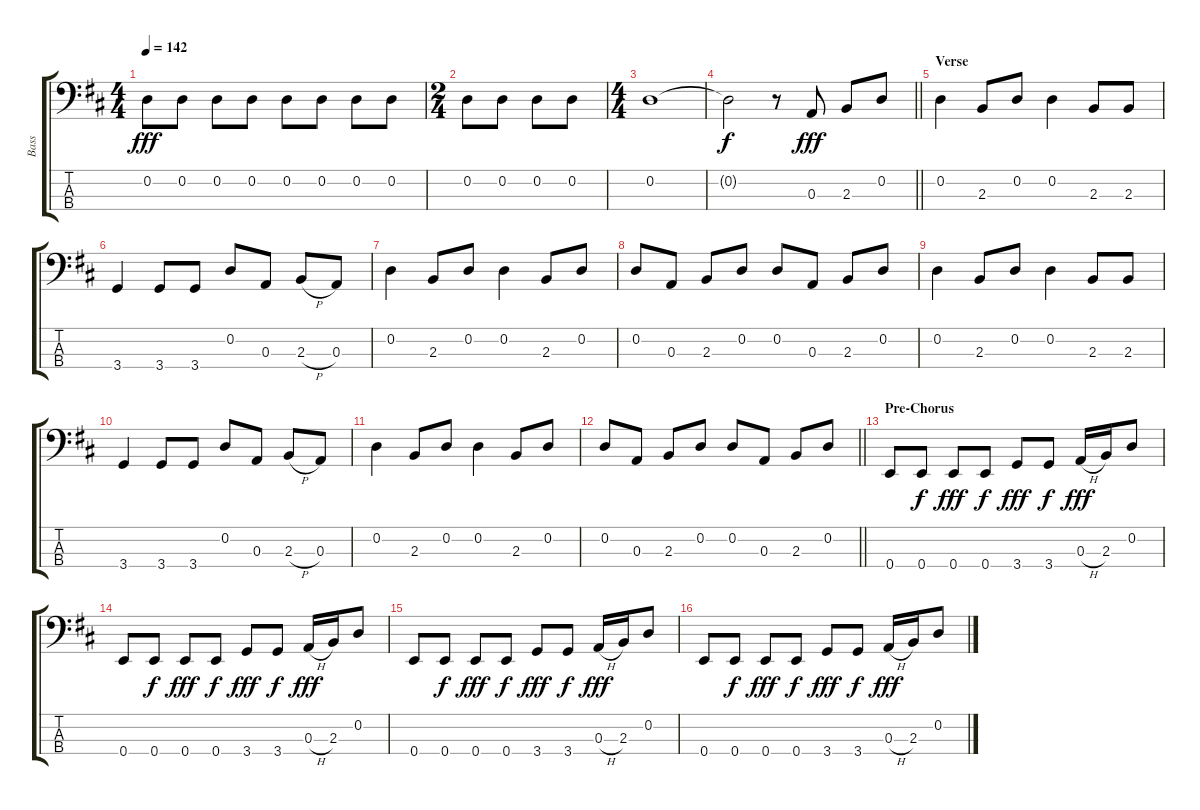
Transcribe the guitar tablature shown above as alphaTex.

\track ("Bass" "Bass") {instrument electricbassfinger}
\staff {score tabs}
\tuning (G2 D2 A1 E1) {hide}
\ts (4 4)
\tempo 142
\clef f4
\ks d
0.2.8{dy fff} 0.2.8 0.2.8 0.2.8 0.2.8 0.2.8 0.2.8 0.2.8 |
\ts (2 4)
0.2.8 0.2.8 0.2.8 0.2.8 |
\ts (4 4)
0.2.1 |
\barLineRight lightlight
0.2{t}.2{dy f} r.8 0.3.8{dy fff} 2.3.8 0.2.8 |
\section ("" "Verse")
0.2.4 2.3.8 0.2.8 0.2.4 2.3.8 2.3.8 |
3.4.4 3.4.8 3.4.8 0.2.8 0.3.8 2.3{h}.8 0.3.8 |
0.2.4 2.3.8 0.2.8 0.2.4 2.3.8 0.2.8 |
0.2.8 0.3.8 2.3.8 0.2.8 0.2.8 0.3.8 2.3.8 0.2.8 |
0.2.4 2.3.8 0.2.8 0.2.4 2.3.8 2.3.8 |
3.4.4 3.4.8 3.4.8 0.2.8 0.3.8 2.3{h}.8 0.3.8 |
0.2.4 2.3.8 0.2.8 0.2.4 2.3.8 0.2.8 |
\barLineRight lightlight
0.2.8 0.3.8 2.3.8 0.2.8 0.2.8 0.3.8 2.3.8 0.2.8 |
\section ("" "Pre-Chorus")
0.4.8 0.4.8{dy f} 0.4.8{dy fff} 0.4.8{dy f} 3.4.8{dy fff} 3.4.8{dy f} 0.3{h}.16{dy fff} 2.3.16 0.2.8 |
0.4.8 0.4.8{dy f} 0.4.8{dy fff} 0.4.8{dy f} 3.4.8{dy fff} 3.4.8{dy f} 0.3{h}.16{dy fff} 2.3.16 0.2.8 |
0.4.8 0.4.8{dy f} 0.4.8{dy fff} 0.4.8{dy f} 3.4.8{dy fff} 3.4.8{dy f} 0.3{h}.16{dy fff} 2.3.16 0.2.8 |
0.4.8 0.4.8{dy f} 0.4.8{dy fff} 0.4.8{dy f} 3.4.8{dy fff} 3.4.8{dy f} 0.3{h}.16{dy fff} 2.3.16 0.2.8
